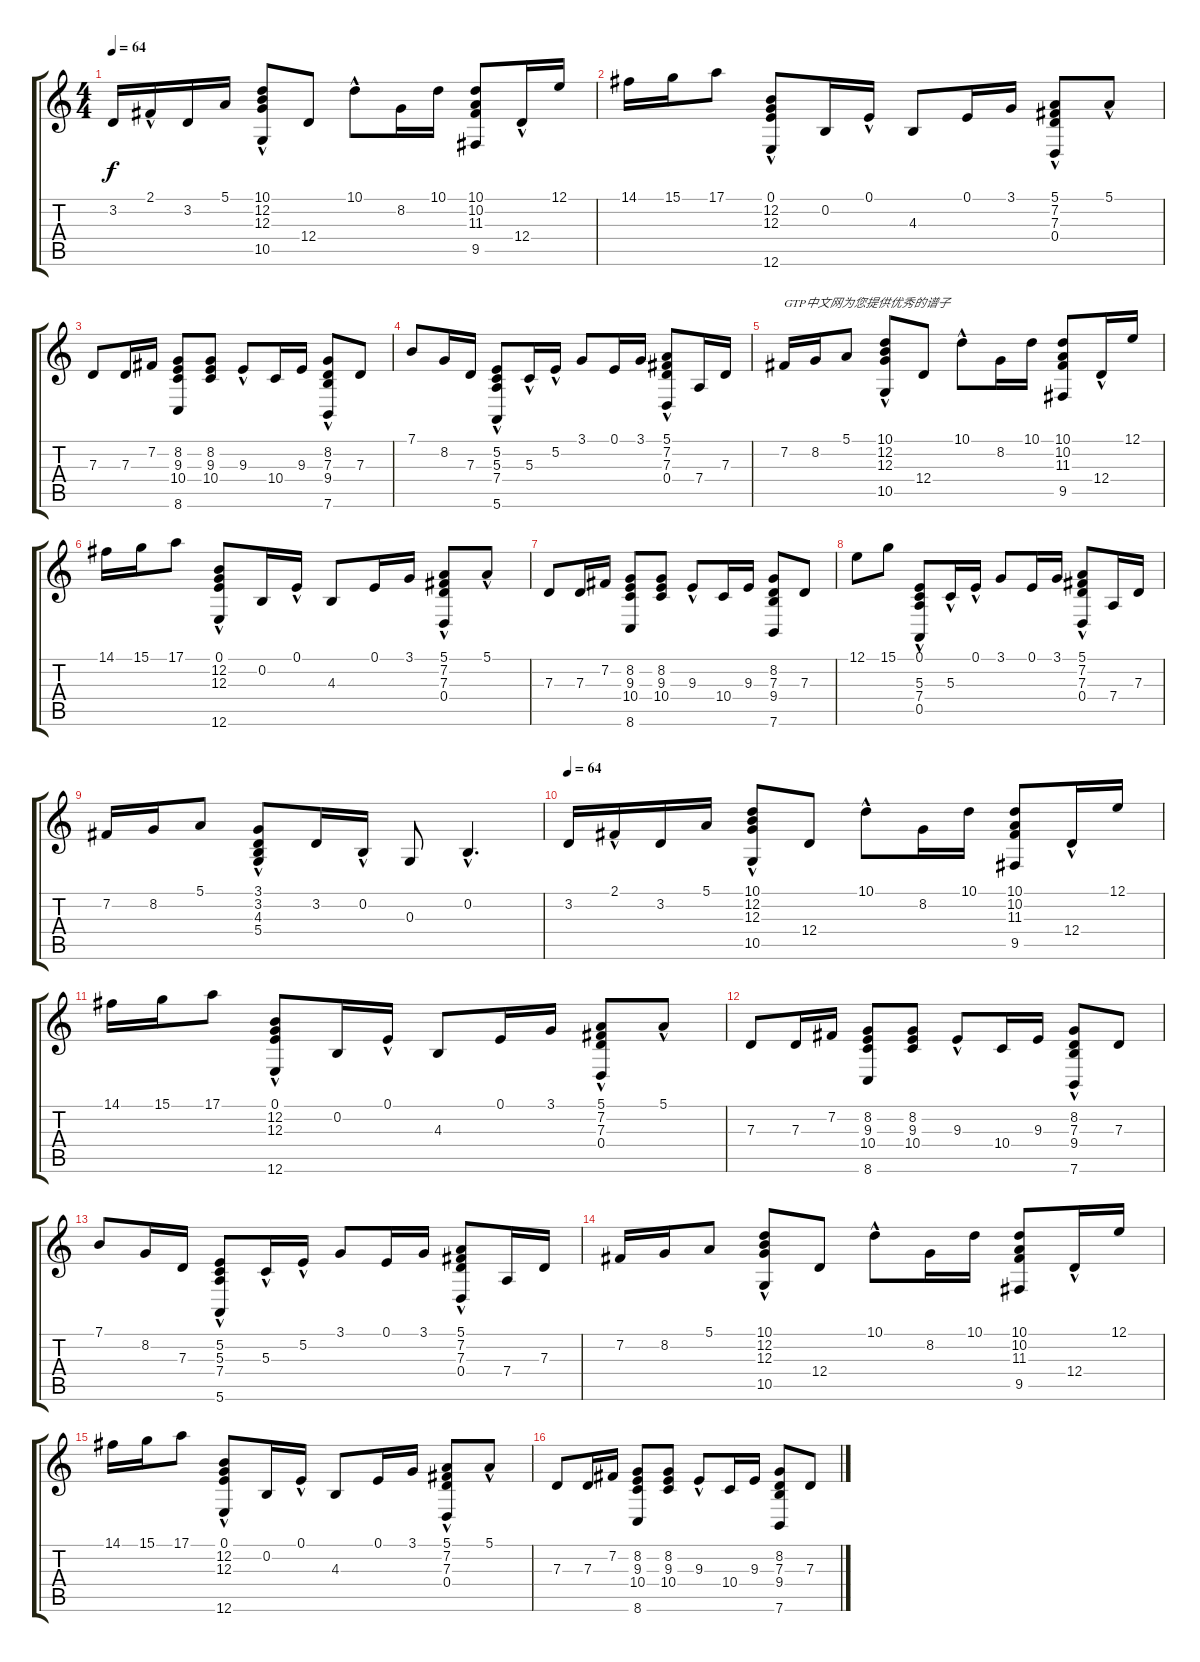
\track "" {instrument acousticgrandpiano}
\staff {score tabs}
\tuning (E4 B3 G3 D3 A2 E2) {hide}
\ts (4 4)
\tempo 64
\clef g2
\ks c
3.2.16{dy f instrument acousticgrandpiano} 2.1{hac}.16 3.2.16 5.1.16 (10.1 12.2 12.3{hac} 10.5).8 12.4.8 10.1{hac}.8 8.2.16 10.1.16 (10.1 10.2 11.3 9.5).8 12.4{hac}.16 12.1.16 |
14.1.16 15.1.16 17.1.8 (0.1{hac} 12.2 12.3{hac} 12.6).8 0.2.16 0.1{hac}.16 4.3.8 0.1.16 3.1.16 (5.1 7.2{hac} 7.3 0.4).8 5.1{hac}.8 |
7.3.8 7.3.16 7.2.16 (8.2 9.3 10.4 8.6).8 (8.2 9.3 10.4).8 9.3{hac}.8 10.4.16 9.3.16 (8.2{hac} 7.3 9.4 7.6).8 7.3.8 |
7.1.8 8.2.16 7.3.16 (5.2{hac} 5.3 7.4 5.6).8 5.3{hac}.16 5.2{hac}.16 3.1.8 0.1.16 3.1.16 (5.1{hac} 7.2 7.3{hac} 0.4).8 7.4.16 7.3.16 |
7.2.16{txt "GTP中文网为您提供优秀的谱子"} 8.2.16 5.1.8 (10.1 12.2 12.3{hac} 10.5).8 12.4.8 10.1{hac}.8 8.2.16 10.1.16 (10.1 10.2 11.3 9.5).8 12.4{hac}.16 12.1.16 |
14.1.16 15.1.16 17.1.8 (0.1{hac} 12.2 12.3{hac} 12.6).8 0.2.16 0.1{hac}.16 4.3.8 0.1.16 3.1.16 (5.1 7.2{hac} 7.3 0.4).8 5.1{hac}.8 |
7.3.8 7.3.16 7.2.16 (8.2 9.3 10.4 8.6).8 (8.2 9.3 10.4).8 9.3{hac}.8 10.4.16 9.3.16 (8.2 7.3 9.4 7.6).8 7.3.8 |
12.1.8 15.1.8 (0.1{hac} 5.3 7.4 0.5).8 5.3{hac}.16 0.1{hac}.16 3.1.8 0.1.16 3.1.16 (5.1{hac} 7.2 7.3{hac} 0.4).8 7.4.16 7.3.16 |
7.2.16 8.2.16 5.1.8 (3.1{hac} 3.2 4.3 5.4).8 3.2.16 0.2{hac}.16 0.3.8 0.2{hac}.4{d} |
\tempo 64
3.2.16 2.1{hac}.16 3.2.16 5.1.16 (10.1 12.2 12.3{hac} 10.5).8 12.4.8 10.1{hac}.8 8.2.16 10.1.16 (10.1 10.2 11.3 9.5).8 12.4{hac}.16 12.1.16 |
14.1.16 15.1.16 17.1.8 (0.1{hac} 12.2 12.3{hac} 12.6).8 0.2.16 0.1{hac}.16 4.3.8 0.1.16 3.1.16 (5.1 7.2{hac} 7.3 0.4).8 5.1{hac}.8 |
7.3.8 7.3.16 7.2.16 (8.2 9.3 10.4 8.6).8 (8.2 9.3 10.4).8 9.3{hac}.8 10.4.16 9.3.16 (8.2{hac} 7.3 9.4 7.6).8 7.3.8 |
7.1.8 8.2.16 7.3.16 (5.2{hac} 5.3 7.4 5.6).8 5.3{hac}.16 5.2{hac}.16 3.1.8 0.1.16 3.1.16 (5.1{hac} 7.2 7.3{hac} 0.4).8 7.4.16 7.3.16 |
7.2.16 8.2.16 5.1.8 (10.1 12.2 12.3{hac} 10.5).8 12.4.8 10.1{hac}.8 8.2.16 10.1.16 (10.1 10.2 11.3 9.5).8 12.4{hac}.16 12.1.16 |
14.1.16 15.1.16 17.1.8 (0.1{hac} 12.2 12.3{hac} 12.6).8 0.2.16 0.1{hac}.16 4.3.8 0.1.16 3.1.16 (5.1 7.2{hac} 7.3 0.4).8 5.1{hac}.8 |
7.3.8 7.3.16 7.2.16 (8.2 9.3 10.4 8.6).8 (8.2 9.3 10.4).8 9.3{hac}.8 10.4.16 9.3.16 (8.2 7.3 9.4 7.6).8 7.3.8
